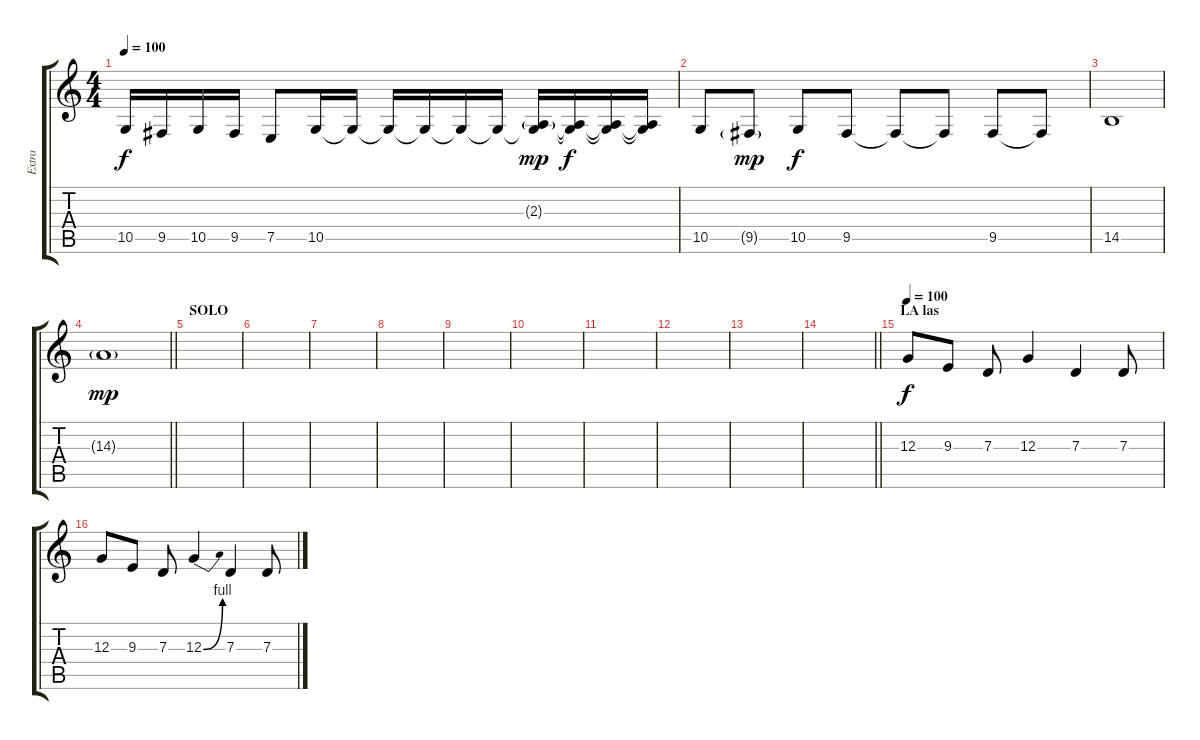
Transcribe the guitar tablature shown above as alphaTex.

\track ("Extra" "Extra") {instrument trumpet}
\staff {score tabs}
\tuning (E4 B3 G3 D3 A2 E2) {hide}
\ts (4 4)
\tempo 100
\clef g2
\ks c
10.5.16{dy f} 9.5.16 10.5.16 9.5.16 7.5.8 10.5.16 10.5{t}.16 10.5{t}.16 10.5{t}.16 10.5{t}.16 10.5{t}.16 (2.3{g} 10.5{t}).16{dy mp} (2.3{t} 10.5{t}).16{dy f} (2.3{t} 10.5{t}).16 (2.3{t} 10.5{t}).16 |
10.5.8 9.5{g}.8{dy mp} 10.5.8{dy f} 9.5.8 9.5{t}.8 9.5{t}.8 9.5.8 9.5{t}.8 |
14.5.1 |
\barLineRight lightlight
14.3{g}.1{dy mp} |
\section ("" "SOLO")
|
|
|
|
|
|
|
|
|
\barLineRight lightlight
|
\section ("" "LA las")
\tempo 100
12.3.8{dy f volume 6} 9.3.8 7.3.8 12.3.4 7.3.4 7.3.8 |
12.3.8 9.3.8 7.3.8 12.3{be (bend 0 0 60 4)}.4 7.3.4 7.3.8
